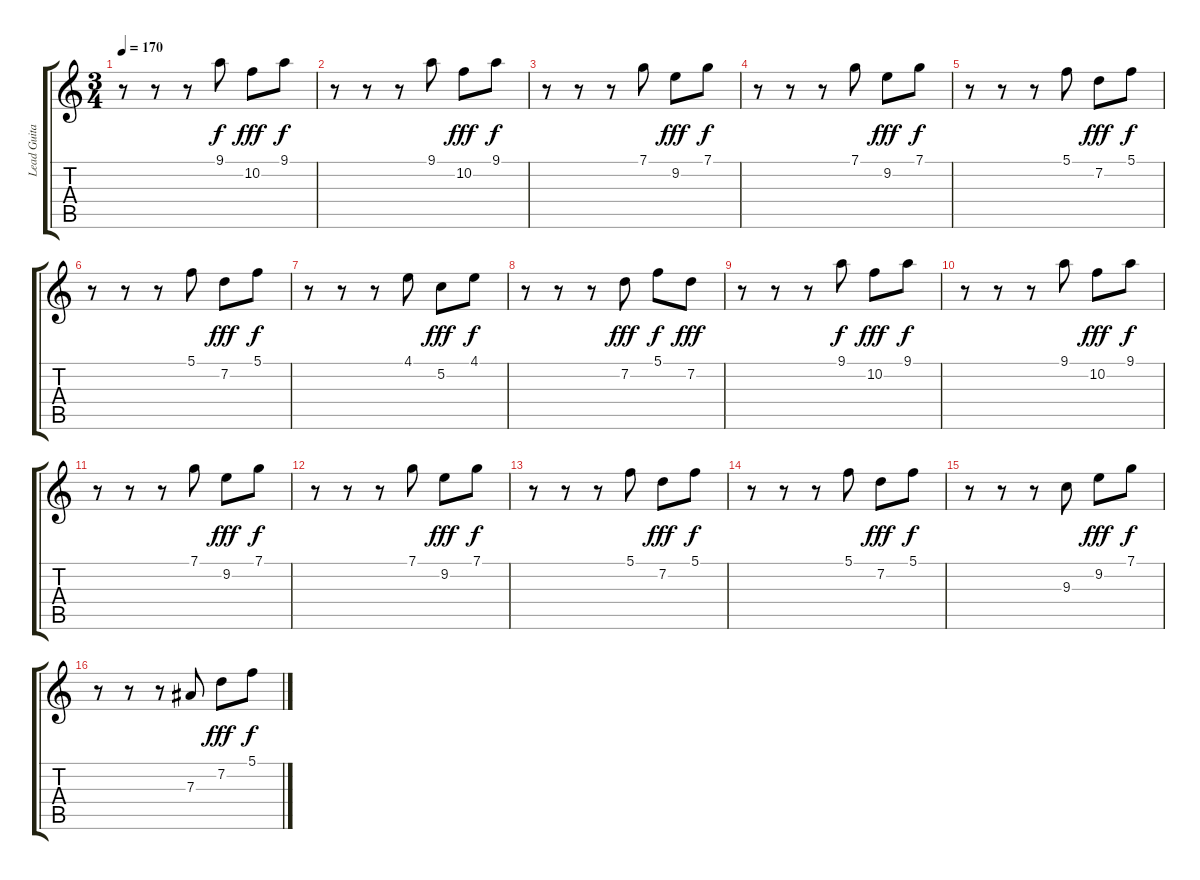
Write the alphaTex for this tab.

\track ("Lead Guitar" "Lead Guita") {instrument overdrivenguitar}
\staff {score tabs}
\tuning (C4 G3 Eb3 Bb2 F2 C2) {hide}
\ts (3 4)
\tempo 170
\clef g2
\ks c
r.8{dy f instrument overdrivenguitar} r.8 r.8 9.1.8 10.2.8{dy fff} 9.1.8{dy f} |
r.8 r.8 r.8 9.1.8 10.2.8{dy fff} 9.1.8{dy f} |
r.8 r.8 r.8 7.1.8 9.2.8{dy fff} 7.1.8{dy f} |
r.8 r.8 r.8 7.1.8 9.2.8{dy fff} 7.1.8{dy f} |
r.8 r.8 r.8 5.1.8 7.2.8{dy fff} 5.1.8{dy f} |
r.8 r.8 r.8 5.1.8 7.2.8{dy fff} 5.1.8{dy f} |
r.8 r.8 r.8 4.1.8 5.2.8{dy fff} 4.1.8{dy f} |
r.8 r.8 r.8 7.2.8{dy fff} 5.1.8{dy f} 7.2.8{dy fff} |
r.8 r.8 r.8 9.1.8{dy f} 10.2.8{dy fff} 9.1.8{dy f} |
r.8 r.8 r.8 9.1.8 10.2.8{dy fff} 9.1.8{dy f} |
r.8 r.8 r.8 7.1.8 9.2.8{dy fff} 7.1.8{dy f} |
r.8 r.8 r.8 7.1.8 9.2.8{dy fff} 7.1.8{dy f} |
r.8 r.8 r.8 5.1.8 7.2.8{dy fff} 5.1.8{dy f} |
r.8 r.8 r.8 5.1.8 7.2.8{dy fff} 5.1.8{dy f} |
r.8 r.8 r.8 9.3.8 9.2.8{dy fff} 7.1.8{dy f} |
r.8 r.8 r.8 7.3.8 7.2.8{dy fff} 5.1.8{dy f}
